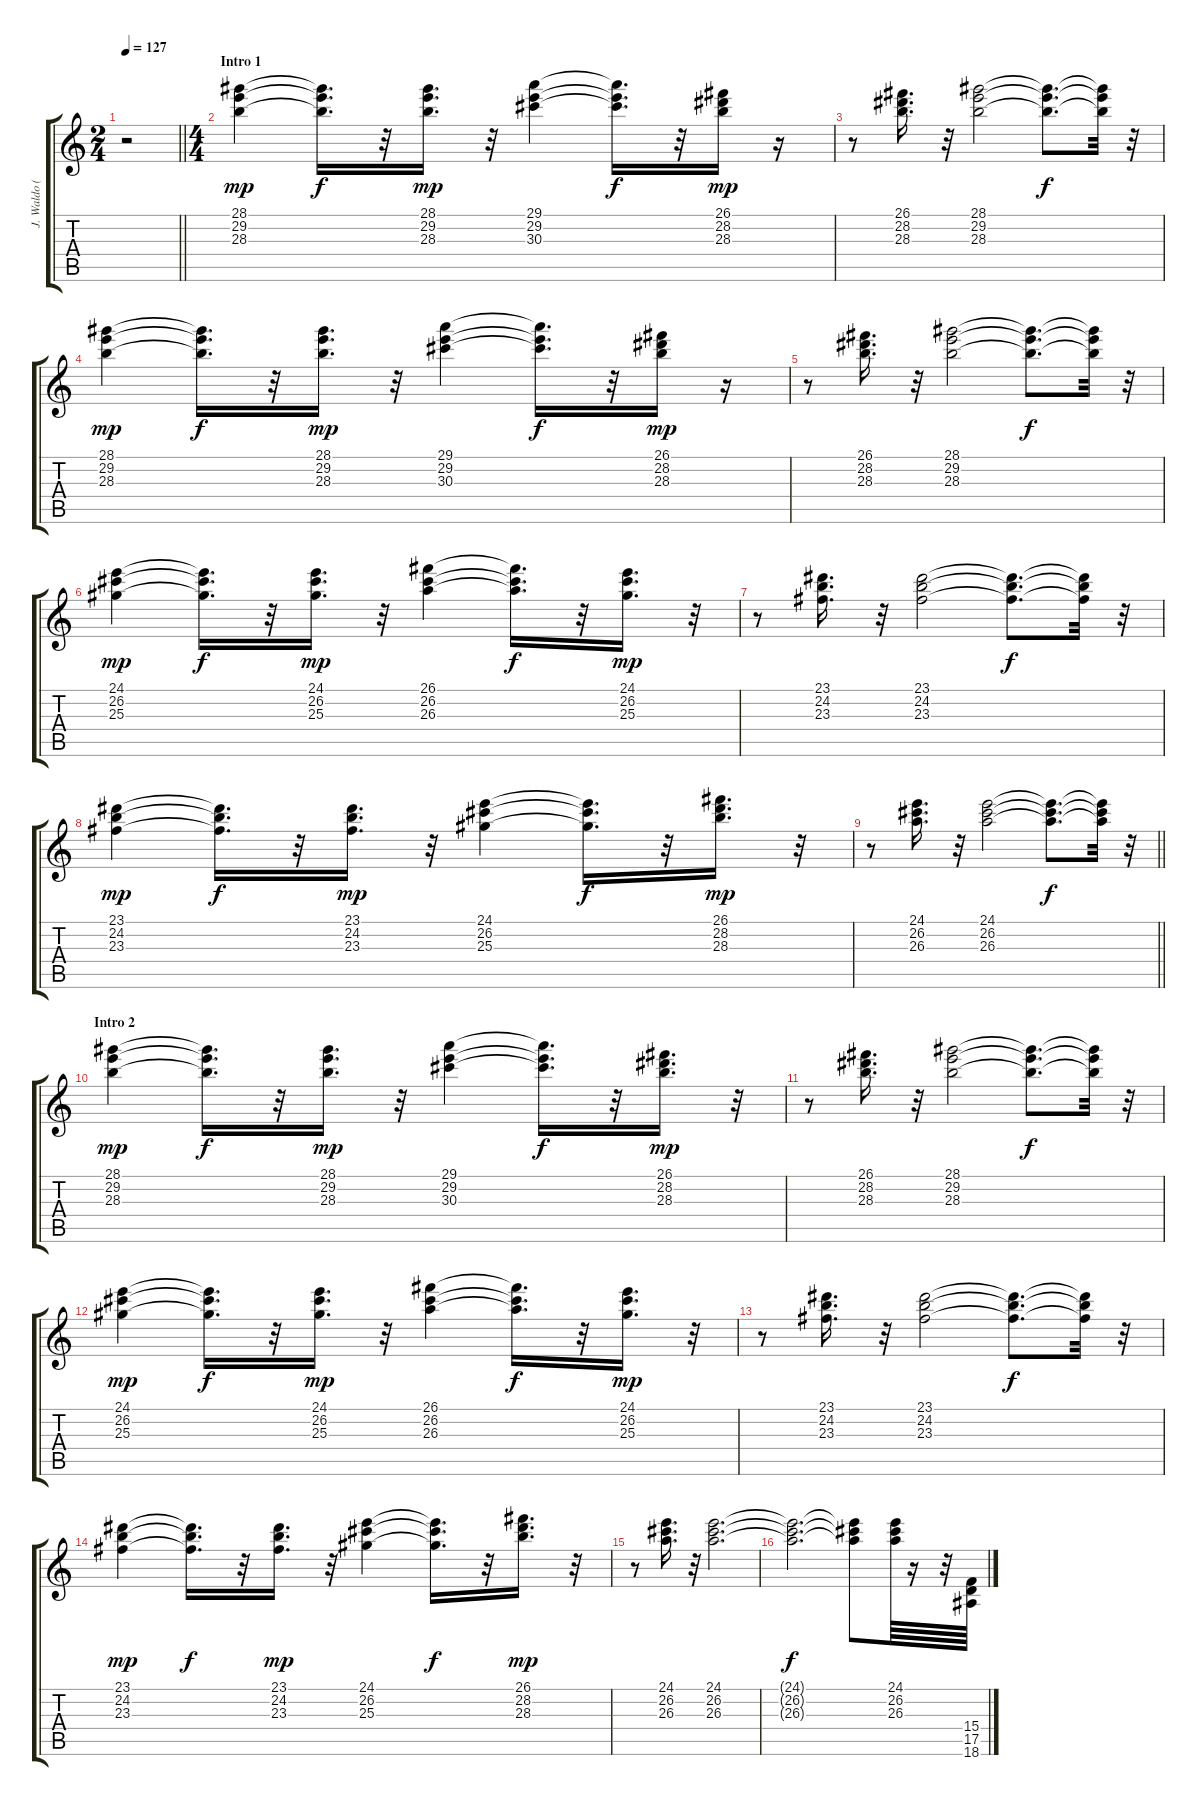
\track ("J. Waldo (Right)" "J. Waldo (") {instrument rockorgan}
\staff {score tabs}
\tuning (E4 B3 G3 D3 A2 E2) {hide}
\ts (2 4)
\tempo 127
\clef g2
\barLineRight lightlight
\ks c
r.2{dy mp instrument rockorgan} |
\ts (4 4)
\section ("" "Intro 1")
(28.1 29.2 28.3).4 (28.1{t} 29.2{t} 28.3{t}).16{d dy f} r.32 (28.1 29.2 28.3).16{d dy mp} r.32 (29.1 29.2 30.3).4 (29.1{t} 29.2{t} 30.3{t}).16{d dy f} r.32 (26.1 28.2 28.3).16{dy mp} r.16 |
r.8 (26.1 28.2 28.3).16{d} r.32 (28.1 29.2 28.3).2 (28.1{t} 29.2{t} 28.3{t}).8{d dy f} (28.1{t} 29.2{t} 28.3{t}).32 r.32 |
(28.1 29.2 28.3).4{dy mp} (28.1{t} 29.2{t} 28.3{t}).16{d dy f} r.32 (28.1 29.2 28.3).16{d dy mp} r.32 (29.1 29.2 30.3).4 (29.1{t} 29.2{t} 30.3{t}).16{d dy f} r.32 (26.1 28.2 28.3).16{dy mp} r.16 |
r.8 (26.1 28.2 28.3).16{d} r.32 (28.1 29.2 28.3).2 (28.1{t} 29.2{t} 28.3{t}).8{d dy f} (28.1{t} 29.2{t} 28.3{t}).32 r.32 |
(24.1 26.2 25.3).4{dy mp} (24.1{t} 26.2{t} 25.3{t}).16{d dy f} r.32 (24.1 26.2 25.3).16{d dy mp} r.32 (26.1 26.2 26.3).4 (26.1{t} 26.2{t} 26.3{t}).16{d dy f} r.32 (24.1 26.2 25.3).16{d dy mp} r.32 |
r.8 (23.1 24.2 23.3).16{d} r.32 (23.1 24.2 23.3).2 (23.1{t} 24.2{t} 23.3{t}).8{d dy f} (23.1{t} 24.2{t} 23.3{t}).32 r.32 |
(23.1 24.2 23.3).4{dy mp} (23.1{t} 24.2{t} 23.3{t}).16{d dy f} r.32 (23.1 24.2 23.3).16{d dy mp} r.32 (24.1 26.2 25.3).4 (24.1{t} 26.2{t} 25.3{t}).16{d dy f} r.32 (26.1 28.2 28.3).16{d dy mp} r.32 |
\barLineRight lightlight
r.8 (24.1 26.2 26.3).16{d} r.32 (24.1 26.2 26.3).2 (24.1{t} 26.2{t} 26.3{t}).8{d dy f} (24.1{t} 26.2{t} 26.3{t}).32 r.32 |
\section ("" "Intro 2")
(28.1 29.2 28.3).4{dy mp} (28.1{t} 29.2{t} 28.3{t}).16{d dy f} r.32 (28.1 29.2 28.3).16{d dy mp} r.32 (29.1 29.2 30.3).4 (29.1{t} 29.2{t} 30.3{t}).16{d dy f} r.32 (26.1 28.2 28.3).16{d dy mp} r.32 |
r.8 (26.1 28.2 28.3).16{d} r.32 (28.1 29.2 28.3).2 (28.1{t} 29.2{t} 28.3{t}).8{d dy f} (28.1{t} 29.2{t} 28.3{t}).32 r.32 |
(24.1 26.2 25.3).4{dy mp} (24.1{t} 26.2{t} 25.3{t}).16{d dy f} r.32 (24.1 26.2 25.3).16{d dy mp} r.32 (26.1 26.2 26.3).4 (26.1{t} 26.2{t} 26.3{t}).16{d dy f} r.32 (24.1 26.2 25.3).16{d dy mp} r.32 |
r.8 (23.1 24.2 23.3).16{d} r.32 (23.1 24.2 23.3).2 (23.1{t} 24.2{t} 23.3{t}).8{d dy f} (23.1{t} 24.2{t} 23.3{t}).32 r.32 |
(23.1 24.2 23.3).4{dy mp} (23.1{t} 24.2{t} 23.3{t}).16{d dy f} r.32 (23.1 24.2 23.3).16{d dy mp} r.32 (24.1 26.2 25.3).4 (24.1{t} 26.2{t} 25.3{t}).16{d dy f} r.32 (26.1 28.2 28.3).16{d dy mp} r.32 |
r.8 (24.1 26.2 26.3).16{d} r.32 (24.1 26.2 26.3).2{d} |
(24.1{t} 26.2{t} 26.3{t}).2{d dy f} (24.1{t} 26.2{t} 26.3{t}).8 (24.1 26.2 26.3).64 r.16 r.32 (15.4 17.5 18.6).64
